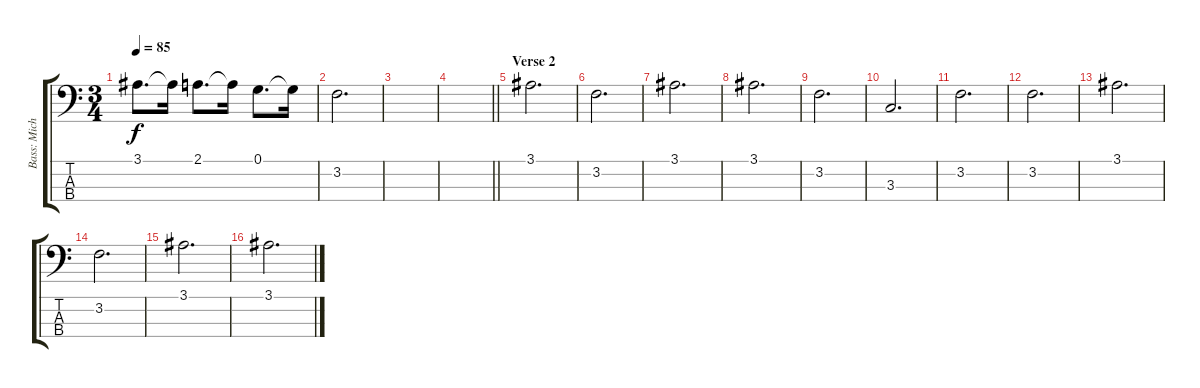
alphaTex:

\track ("Bass: Michael Rhodes" "Bass: Mich") {instrument electricbasspick}
\staff {score tabs}
\tuning (G2 D2 A1 E1) {hide}
\ts (3 4)
\tempo 85
\clef f4
\ks c
3.1.8{d dy f} 3.1{t}.16 2.1.8{d} 2.1{t}.16 0.1.8{d} 0.1{t}.16 |
3.2.2{d} |
|
\barLineRight lightlight
|
\section ("" "Verse 2")
3.1.2{d} |
3.2.2{d} |
3.1.2{d} |
3.1.2{d} |
3.2.2{d} |
3.3.2{d} |
3.2.2{d} |
3.2.2{d} |
3.1.2{d} |
3.2.2{d} |
3.1.2{d} |
3.1.2{d}
